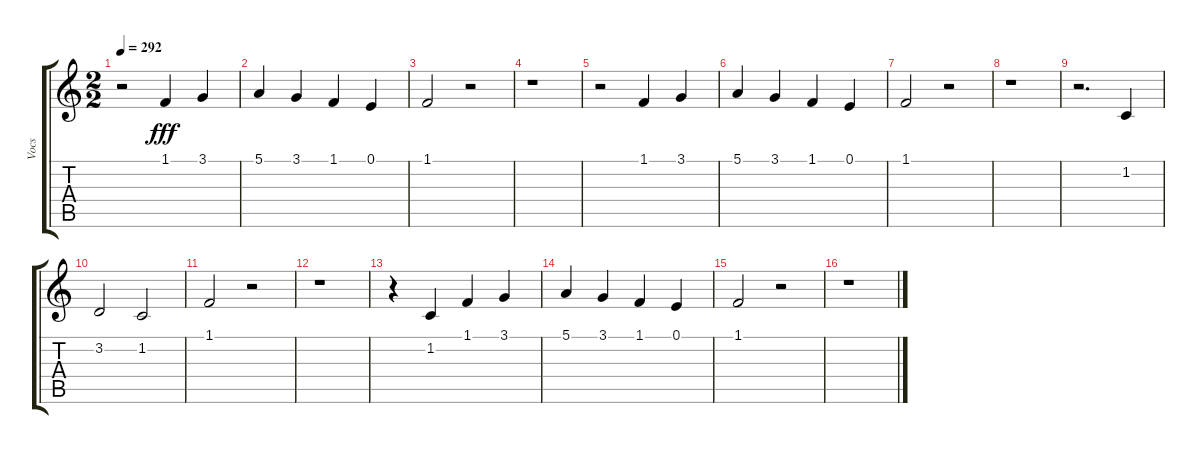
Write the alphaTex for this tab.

\track ("Vocs" "Vocs") {instrument lead1square}
\staff {score tabs}
\tuning (E4 B3 G3 D3 A2 E2) {hide}
\ts (2 2)
\tempo 292
\clef g2
\ks c
r.2{dy fff} 1.1.4 3.1.4 |
5.1.4 3.1.4 1.1.4 0.1.4 |
1.1.2 r.2 |
r.1 |
r.2 1.1.4 3.1.4 |
5.1.4 3.1.4 1.1.4 0.1.4 |
1.1.2 r.2 |
r.1 |
r.2{d} 1.2.4 |
3.2.2 1.2.2 |
1.1.2 r.2 |
r.1 |
r.4 1.2.4 1.1.4 3.1.4 |
5.1.4 3.1.4 1.1.4 0.1.4 |
1.1.2 r.2 |
r.1
